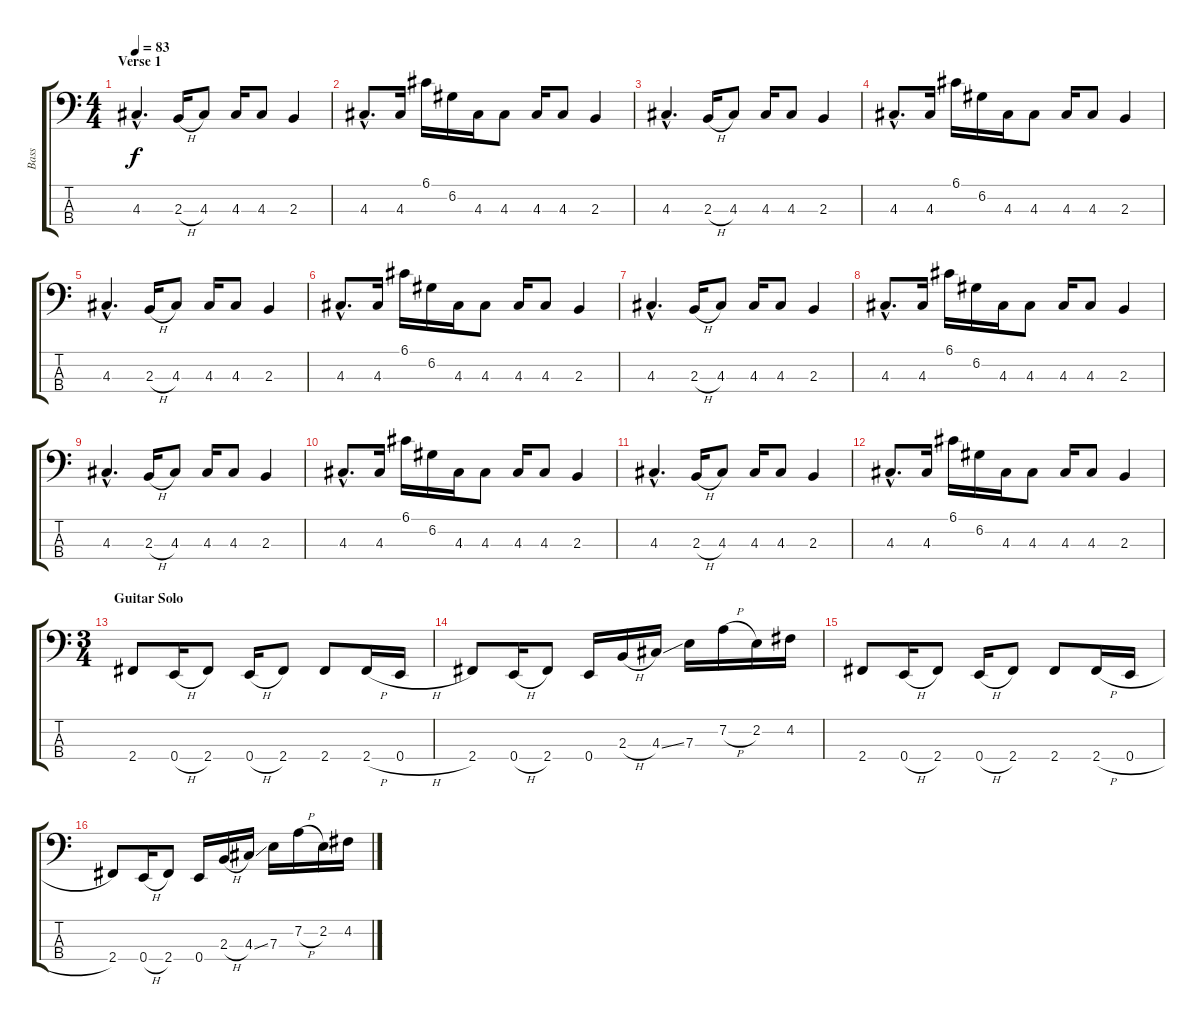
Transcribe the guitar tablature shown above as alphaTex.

\track ("Bass" "Bass") {instrument electricbassfinger}
\staff {score tabs}
\tuning (G2 D2 A1 E1) {hide}
\ts (4 4)
\section ("" "Verse 1")
\tempo 83
\clef f4
\ks c
4.3{hac}.4{d dy f} 2.3{h}.16 4.3.8 4.3.16 4.3.8 2.3.4 |
4.3{hac}.8{d} 4.3.16 6.1.16 6.2.16 4.3.16 4.3.8 4.3.16 4.3.8 2.3.4 |
4.3{hac}.4{d} 2.3{h}.16 4.3.8 4.3.16 4.3.8 2.3.4 |
4.3{hac}.8{d} 4.3.16 6.1.16 6.2.16 4.3.16 4.3.8 4.3.16 4.3.8 2.3.4 |
4.3{hac}.4{d} 2.3{h}.16 4.3.8 4.3.16 4.3.8 2.3.4 |
4.3{hac}.8{d} 4.3.16 6.1.16 6.2.16 4.3.16 4.3.8 4.3.16 4.3.8 2.3.4 |
4.3{hac}.4{d} 2.3{h}.16 4.3.8 4.3.16 4.3.8 2.3.4 |
4.3{hac}.8{d} 4.3.16 6.1.16 6.2.16 4.3.16 4.3.8 4.3.16 4.3.8 2.3.4 |
4.3{hac}.4{d} 2.3{h}.16 4.3.8 4.3.16 4.3.8 2.3.4 |
4.3{hac}.8{d} 4.3.16 6.1.16 6.2.16 4.3.16 4.3.8 4.3.16 4.3.8 2.3.4 |
4.3{hac}.4{d} 2.3{h}.16 4.3.8 4.3.16 4.3.8 2.3.4 |
4.3{hac}.8{d} 4.3.16 6.1.16 6.2.16 4.3.16 4.3.8 4.3.16 4.3.8 2.3.4 |
\ts (3 4)
\section ("" "Guitar Solo")
2.4.8 0.4{h}.16 2.4.8 0.4{h}.16 2.4.8 2.4.8 2.4{h}.16 0.4{h}.16 |
2.4.8 0.4{h}.16 2.4.8 0.4.16 2.3{h}.16 4.3{ss}.16 7.3.16 7.2{h}.16 2.2.16 4.2.16 |
2.4.8 0.4{h}.16 2.4.8 0.4{h}.16 2.4.8 2.4.8 2.4{h}.16 0.4{h}.16 |
2.4.8 0.4{h}.16 2.4.8 0.4.16 2.3{h}.16 4.3{ss}.16 7.3.16 7.2{h}.16 2.2.16 4.2.16
